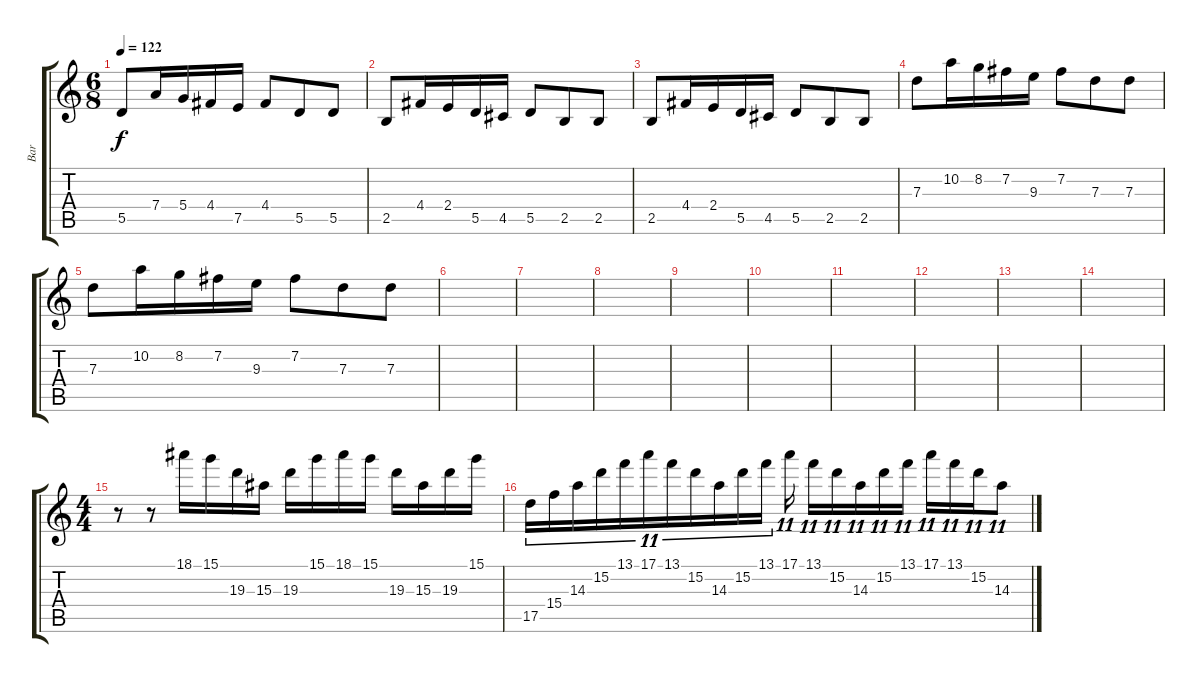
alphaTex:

\track ("Bar" "Bar") {instrument distortionguitar}
\staff {score tabs}
\tuning (E4 B3 G3 D3 A2 E2) {hide}
\ts (6 8)
\tempo 122
\clef g2
\ks c
5.5.8{dy f} 7.4.16 5.4.16 4.4.16 7.5.16 4.4.8 5.5.8 5.5.8 |
2.5.8 4.4.16 2.4.16 5.5.16 4.5.16 5.5.8 2.5.8 2.5.8 |
2.5.8 4.4.16 2.4.16 5.5.16 4.5.16 5.5.8 2.5.8 2.5.8 |
7.3.8 10.2.16 8.2.16 7.2.16 9.3.16 7.2.8 7.3.8 7.3.8 |
7.3.8 10.2.16 8.2.16 7.2.16 9.3.16 7.2.8 7.3.8 7.3.8 |
|
|
|
|
|
|
|
|
|
\ts (4 4)
r.8 r.8 18.1.16 15.1.16 19.3.16 15.3.16 19.3.16 15.1.16 18.1.16 15.1.16 19.3.16 15.3.16 19.3.16 15.1.16 |
17.5.16{tu (11 8) volume 13} 15.4.16{tu (11 8)} 14.3.16{tu (11 8)} 15.2.16{tu (11 8)} 13.1.16{tu (11 8)} 17.1.16{tu (11 8)} 13.1.16{tu (11 8)} 15.2.16{tu (11 8)} 14.3.16{tu (11 8)} 15.2.16{tu (11 8)} 13.1.16{tu (11 8)} 17.1.16{tu (11 8)} 13.1.16{tu (11 8)} 15.2.16{tu (11 8)} 14.3.16{tu (11 8)} 15.2.16{tu (11 8)} 13.1.16{tu (11 8)} 17.1.16{tu (11 8)} 13.1.16{tu (11 8)} 15.2.16{tu (11 8)} 14.3.8{tu (11 8)}
